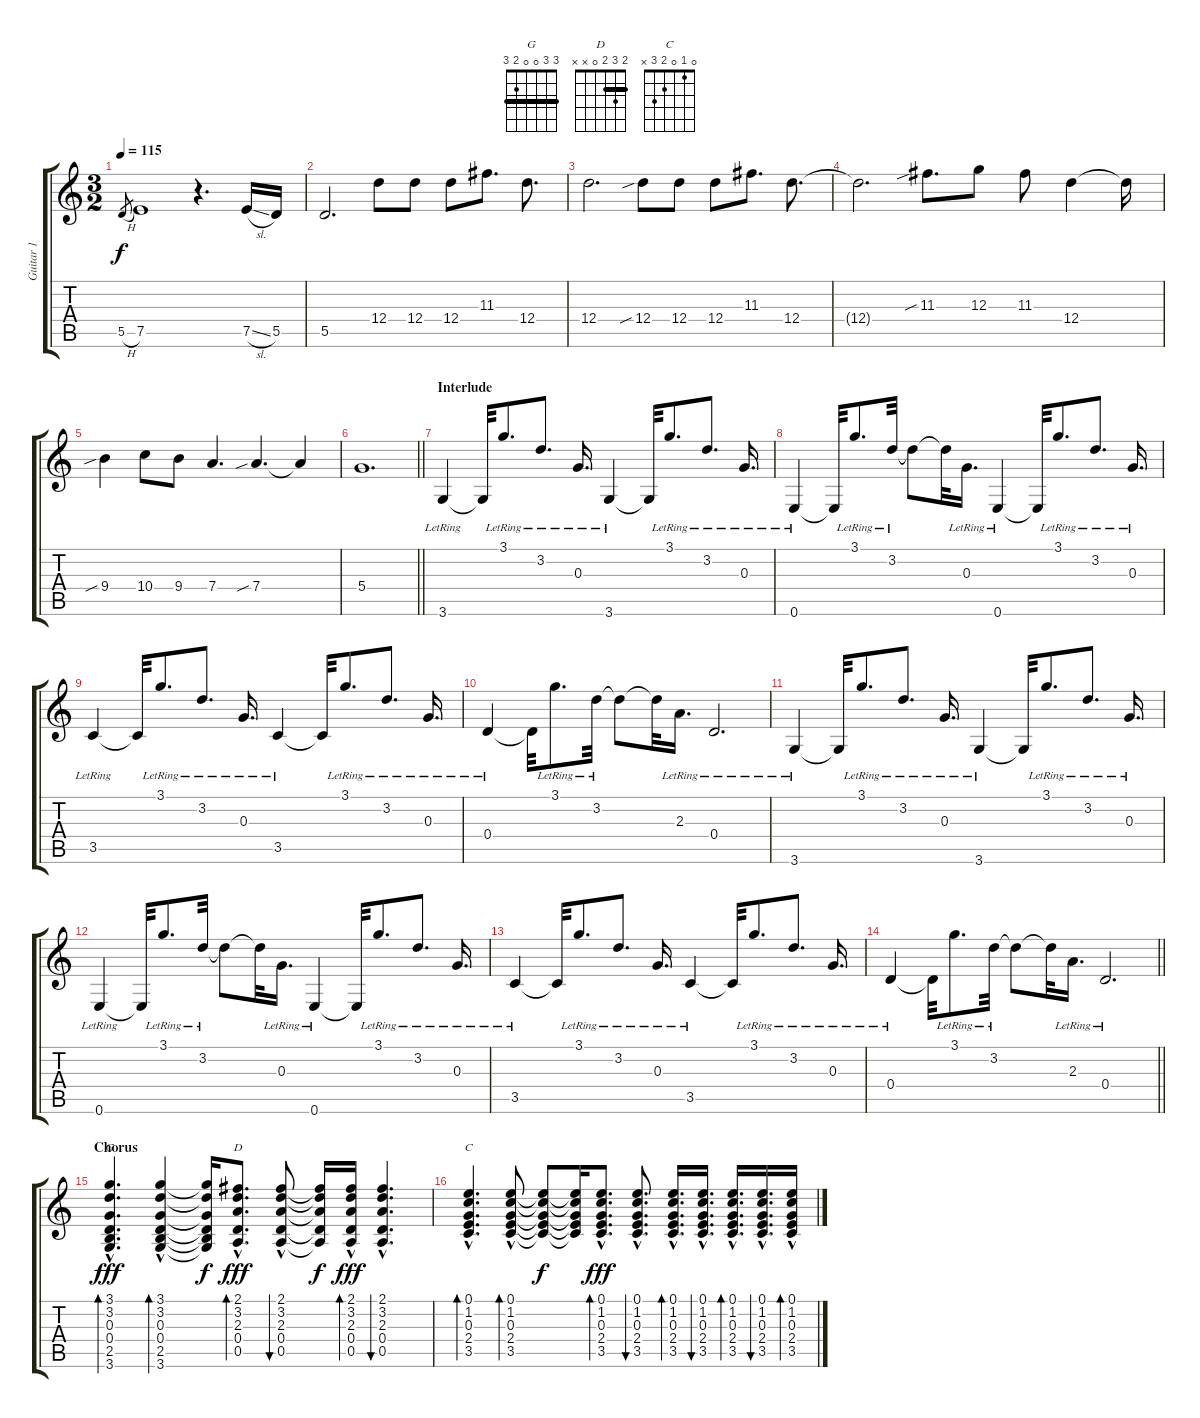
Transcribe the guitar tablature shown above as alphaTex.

\track ("Guitar 1" "Guitar 1") {instrument acousticguitarsteel}
\staff {score tabs}
\tuning (E4 B3 G3 D3 A2 E2) {hide}
\chord ("G" 3 3 0 0 2 3) {barre 3}
\chord ("D" 2 3 2 0 x x) {barre 2}
\chord ("C" 0 1 0 2 3 x)
\ts (3 2)
\tempo 115
\clef g2
\ks c
5.5{h}.8{gr dy f} 7.5.1 r.4{d} 7.5{sl}.16 5.5.16 |
5.5.2{d} 12.4.8 12.4.8 12.4.8 11.3.8{d} 12.4.8{d} |
12.4.2{d} 12.4{sib}.8 12.4.8 12.4.8 11.3.8{d} 12.4.8{d} |
12.4{t}.2{d} 11.3{sib}.8{d} 12.3.8 11.3.8 12.4.4 12.4{t}.16 |
9.4{sib}.4 10.4.8 9.4.8 7.4.4{d} 7.4{sib}.4{d} 7.4{t}.4 |
\barLineRight lightlight
5.4.1{d} |
\section ("" "Interlude")
3.6{lr}.4 3.6{t}.32 3.1{lr}.8{d} 3.2{lr}.8{d} 0.3{lr}.16{d} 3.6{lr}.4 3.6{t}.32 3.1{lr}.8{d} 3.2{lr}.8{d} 0.3{lr}.16{d} |
0.6{lr}.4 0.6{t}.32 3.1{lr}.8{d} 3.2{lr}.32 3.2{t}.8 3.2{t}.32 0.3{lr}.16{d} 0.6{lr}.4 0.6{t}.32 3.1{lr}.8{d} 3.2{lr}.8{d} 0.3{lr}.16{d} |
3.5{lr}.4 3.5{t}.32 3.1{lr}.8{d} 3.2{lr}.8{d} 0.3{lr}.16{d} 3.5{lr}.4 3.5{t}.32 3.1{lr}.8{d} 3.2{lr}.8{d} 0.3{lr}.16{d} |
0.4{lr}.4 0.4{t}.32 3.1{lr}.8{d} 3.2{lr}.32 3.2{t}.8 3.2{t}.32 2.3{lr}.16{d} 0.4{lr}.2{d} |
3.6{lr}.4 3.6{t}.32 3.1{lr}.8{d} 3.2{lr}.8{d} 0.3{lr}.16{d} 3.6{lr}.4 3.6{t}.32 3.1{lr}.8{d} 3.2{lr}.8{d} 0.3{lr}.16{d} |
0.6{lr}.4 0.6{t}.32 3.1{lr}.8{d} 3.2{lr}.32 3.2{t}.8 3.2{t}.32 0.3{lr}.16{d} 0.6{lr}.4 0.6{t}.32 3.1{lr}.8{d} 3.2{lr}.8{d} 0.3{lr}.16{d} |
3.5{lr}.4 3.5{t}.32 3.1{lr}.8{d} 3.2{lr}.8{d} 0.3{lr}.16{d} 3.5{lr}.4 3.5{t}.32 3.1{lr}.8{d} 3.2{lr}.8{d} 0.3{lr}.16{d} |
\barLineRight lightlight
0.4{lr}.4 0.4{t}.32 3.1{lr}.8{d} 3.2{lr}.32 3.2{t}.8 3.2{t}.32 2.3{lr}.16{d} 0.4{lr}.2{d} |
\section ("" "Chorus")
(3.1{hac} 3.2{hac} 0.3{hac} 0.4{hac} 2.5{hac} 3.6{hac}).4{d bd 60 ch "G" dy fff} (3.1{hac} 3.2{hac} 0.3{hac} 0.4{hac} 2.5{hac} 3.6{hac}).4{bd 60} (3.1{t} 3.2{t} 0.3{t} 0.4{t} 2.5{t} 3.6{t}).16{dy f} (2.1{hac} 3.2{hac} 2.3{hac} 0.4{hac} 0.5{hac}).8{d bd 60 ch "D" dy fff} (2.1{hac} 3.2{hac} 2.3{hac} 0.4{hac} 0.5{hac}).8{bu 60} (2.1{t} 3.2{t} 2.3{t} 0.4{t} 0.5{t}).16{dy f} (2.1{hac} 3.2{hac} 2.3{hac} 0.4{hac} 0.5{hac}).16{bd 60 dy fff} (2.1{hac} 3.2{hac} 2.3{hac} 0.4{hac} 0.5{hac}).4{d bu 60} |
(0.1{hac} 1.2{hac} 0.3{hac} 2.4{hac} 3.5{hac}).4{d bd 60 ch "C"} (0.1{hac} 1.2{hac} 0.3{hac} 2.4{hac} 3.5{hac}).8{bd 60} (0.1{t} 1.2{t} 0.3{t} 2.4{t} 3.5{t}).8{dy f} (0.1{t} 1.2{t} 0.3{t} 2.4{t} 3.5{t}).16 (0.1{hac} 1.2{hac} 0.3{hac} 2.4{hac} 3.5{hac}).8{d bd 60 dy fff} (0.1{hac} 1.2{hac} 0.3{hac} 2.4{hac} 3.5{hac}).8{d bu 60} (0.1{hac} 1.2{hac} 0.3{hac} 2.4{hac} 3.5{hac}).16{d bd 60} (0.1{hac} 1.2{hac} 0.3{hac} 2.4{hac} 3.5{hac}).16{d bu 60} (0.1{hac} 1.2{hac} 0.3{hac} 2.4{hac} 3.5{hac}).16{d bd 60} (0.1{hac} 1.2{hac} 0.3{hac} 2.4{hac} 3.5{hac}).16{d bu 60} (0.1{hac} 1.2{hac} 0.3{hac} 2.4{hac} 3.5{hac}).16{bd 60}
